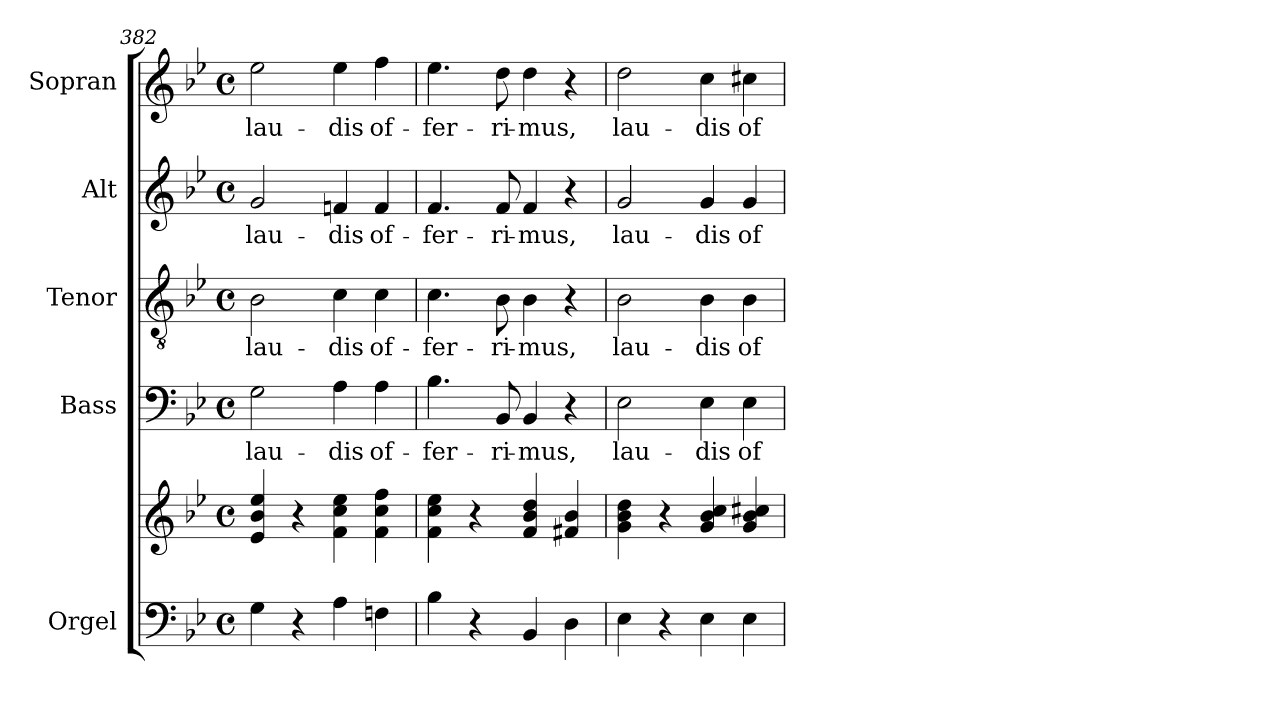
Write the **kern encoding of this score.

**kern	**kern	**kern	**text	**kern	**text	**kern	**text	**kern	**text
*part5	*part5	*part4	*part4	*part3	*part3	*part2	*part2	*part1	*part1
*staff6	*staff5	*staff4	*staff4	*staff3	*staff3	*staff2	*staff2	*staff1	*staff1
*I"Orgel	*	*I"Bass	*	*I"Tenor	*	*I"Alt	*	*I"Sopran	*
*I'Org.	*	*I'B.	*	*I'T.	*	*I'A.	*	*I'S.	*
*clefF4	*clefG2	*clefF4	*	*clefGv2	*	*clefG2	*	*clefG2	*
*k[b-e-]	*k[b-e-]	*k[b-e-]	*	*k[b-e-]	*	*k[b-e-]	*	*k[b-e-]	*
*B-:	*B-:	*B-:	*	*B-:	*	*B-:	*	*B-:	*
*M4/4	*M4/4	*M4/4	*	*M4/4	*	*M4/4	*	*M4/4	*
*met(c)	*met(c)	*met(c)	*	*met(c)	*	*met(c)	*	*met(c)	*
=382	=382	=382	=382	=382	=382	=382	=382	=382	=382
!	!	!	!LO:LY:b	!	!LO:LY:b	!	!LO:LY:b	!	!LO:LY:b
4G\	4e-/ 4b-/ 4ee-/	2G\	lau-	2B-\	lau-	2g/	lau-	2ee-\	lau-
4r	4r	.	.	.	.	.	.	.	.
!	!	!	!LO:LY:b	!	!LO:LY:b	!	!LO:LY:b	!	!LO:LY:b
4A\	4f\ 4cc\ 4ee-\	4A\	-dis	4c\	-dis	4fn/	-dis	4ee-\	-dis
!	!	!	!LO:LY:b	!	!LO:LY:b	!	!LO:LY:b	!	!LO:LY:b
4Fn\	4f\ 4cc\ 4ff\	4A\	of-	4c\	of-	4f/	of-	4ff\	of-
=383	=383	=383	=383	=383	=383	=383	=383	=383	=383
!	!	!	!LO:LY:b	!	!LO:LY:b	!	!LO:LY:b	!	!LO:LY:b
4B-\	4f\ 4cc\ 4ee-\	4.B-\	-fer-	4.c\	-fer-	4.f/	-fer-	4.ee-\	-fer-
4r	4r	.	.	.	.	.	.	.	.
!	!	!	!LO:LY:b	!	!LO:LY:b	!	!LO:LY:b	!	!LO:LY:b
.	.	8BB-/	-ri-	8B-\	-ri-	8f/	-ri-	8dd\	-ri-
!	!	!	!LO:LY:b	!	!LO:LY:b	!	!LO:LY:b	!	!LO:LY:b
4BB-/	4f/ 4b-/ 4dd/	4BB-/	-mus,	4B-\	-mus,	4f/	-mus,	4dd\	-mus,
4D\	4f#X/ 4b-/	4r	.	4r	.	4r	.	4r	.
=384	=384	=384	=384	=384	=384	=384	=384	=384	=384
!	!	!	!LO:LY:b	!	!LO:LY:b	!	!LO:LY:b	!	!LO:LY:b
4E-\	4g\ 4b-\ 4dd\	2E-\	lau-	2B-\	lau-	2g/	lau-	2dd\	lau-
4r	4r	.	.	.	.	.	.	.	.
!	!	!	!LO:LY:b	!	!LO:LY:b	!	!LO:LY:b	!	!LO:LY:b
4E-\	4g/ 4b-/ 4cc/	4E-\	-dis	4B-\	-dis	4g/	-dis	4cc\	-dis
!	!	!	!LO:LY:b	!	!LO:LY:b	!	!LO:LY:b	!	!LO:LY:b
4E-\	4g/ 4b-/ 4cc#X/	4E-\	of-	4B-\	of-	4g/	of-	4cc#X\	of-
=	=	=	=	=	=	=	=	=	=
*-	*-	*-	*-	*-	*-	*-	*-	*-	*-
